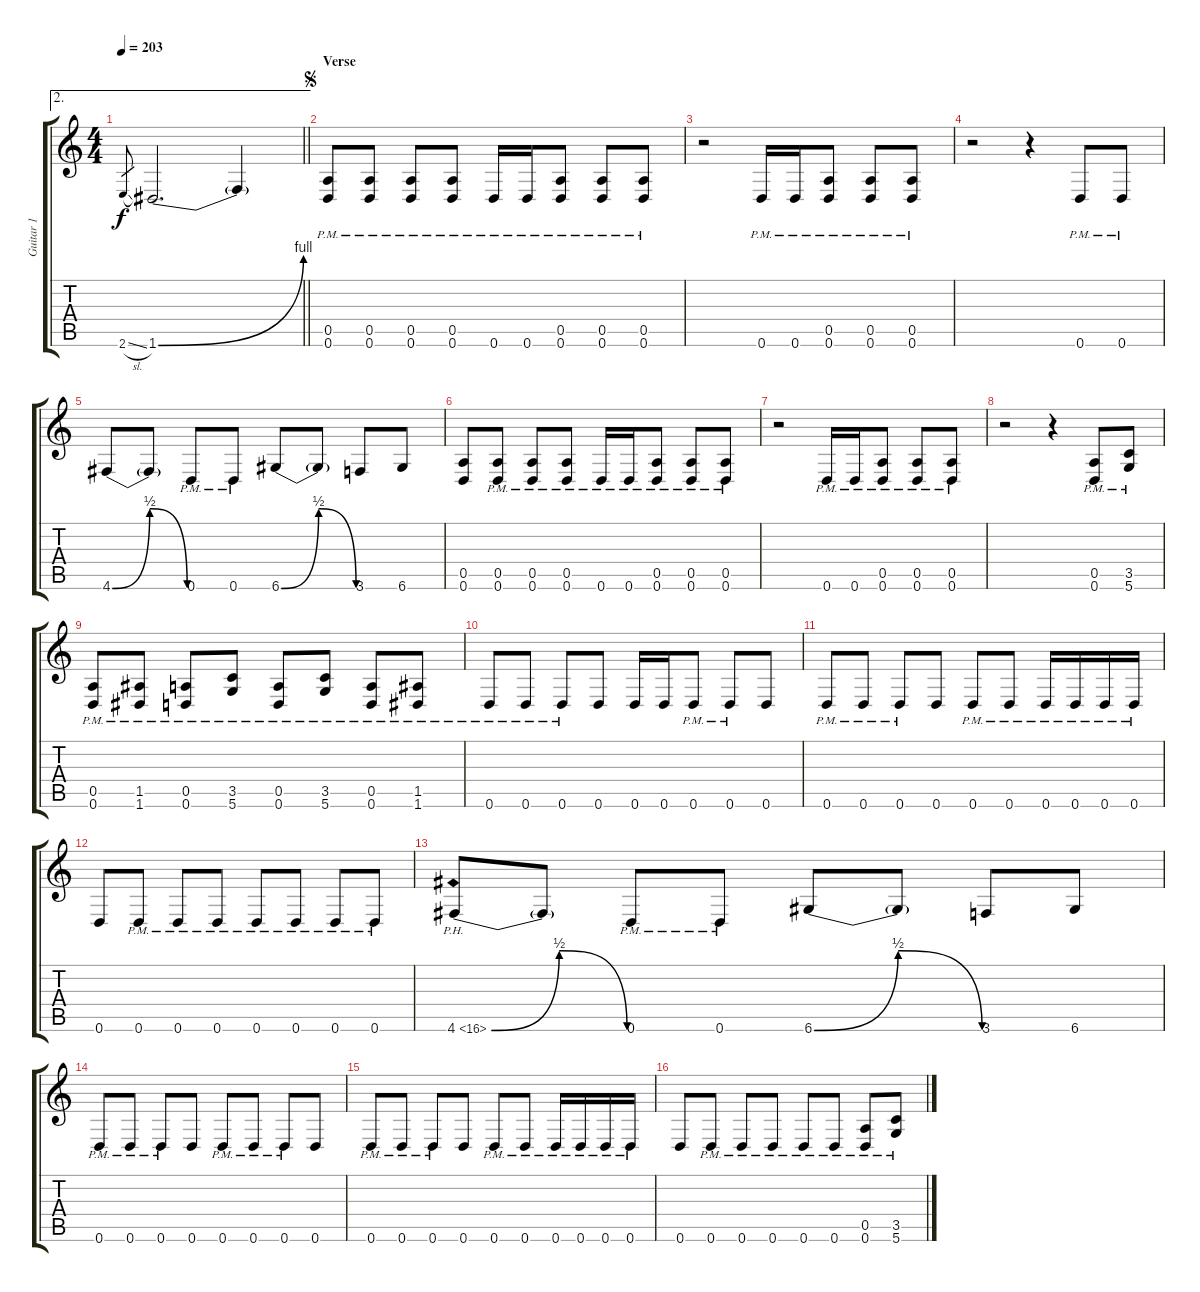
\track ("Guitar 1" "Guitar 1") {instrument distortionguitar}
\staff {score tabs}
\tuning (E4 B3 G3 D3 A2 D2) {hide}
\ae 2
\ts (4 4)
\tempo 203
\clef g2
\barLineRight lightlight
\ks c
2.6{sl}.8{gr dy f} 1.6{be (bend 0 0 60 4)}.2{d} 1.6{t}.4 |
\section ("" "Verse")
\jump segno
(0.5{pm} 0.6{pm}).8 (0.5{pm} 0.6{pm}).8 (0.5{pm} 0.6{pm}).8 (0.5{pm} 0.6{pm}).8 0.6{pm}.16 0.6{pm}.16 (0.5{pm} 0.6{pm}).8 (0.5{pm} 0.6{pm}).8 (0.5{pm} 0.6{pm}).8 |
r.2 0.6{pm}.16 0.6{pm}.16 (0.5{pm} 0.6{pm}).8 (0.5{pm} 0.6{pm}).8 (0.5{pm} 0.6{pm}).8 |
r.2 r.4 0.6{pm}.8 0.6{pm}.8 |
4.6{be (bendrelease 0 0 15 2 15 2 60 0)}.8 4.6{t}.8 0.6{pm}.8 0.6{pm}.8 6.6{be (bendrelease 0 0 15 2 15 2 60 0)}.8 6.6{t}.8 3.6.8 6.6.8 |
(0.5 0.6).8 (0.5{pm} 0.6{pm}).8 (0.5{pm} 0.6{pm}).8 (0.5{pm} 0.6{pm}).8 0.6{pm}.16 0.6{pm}.16 (0.5{pm} 0.6{pm}).8 (0.5{pm} 0.6{pm}).8 (0.5{pm} 0.6{pm}).8 |
r.2 0.6{pm}.16 0.6{pm}.16 (0.5{pm} 0.6{pm}).8 (0.5{pm} 0.6{pm}).8 (0.5{pm} 0.6{pm}).8 |
r.2 r.4 (0.5{pm} 0.6{pm}).8 (3.5{pm} 5.6{pm}).8 |
(0.5{pm} 0.6{pm}).8 (1.5{pm} 1.6{pm}).8 (0.5{pm} 0.6{pm}).8 (3.5{pm} 5.6{pm}).8 (0.5{pm} 0.6{pm}).8 (3.5{pm} 5.6{pm}).8 (0.5{pm} 0.6{pm}).8 (1.5{pm} 1.6{pm}).8 |
0.6{pm}.8 0.6{pm}.8 0.6{pm}.8 0.6.8 0.6.16 0.6.16 0.6{pm}.8 0.6{pm}.8 0.6.8 |
0.6{pm}.8 0.6{pm}.8 0.6{pm}.8 0.6.8 0.6{pm}.8 0.6{pm}.8 0.6{pm}.16 0.6{pm}.16 0.6{pm}.16 0.6{pm}.16 |
0.6.8 0.6{pm}.8 0.6{pm}.8 0.6{pm}.8 0.6{pm}.8 0.6{pm}.8 0.6{pm}.8 0.6{pm}.8 |
4.6{be (bendrelease 0 0 15 2 15 2 60 0) ph 12}.8 4.6{t}.8 0.6{pm}.8 0.6{pm}.8 6.6{be (bendrelease 0 0 15 2 15 2 60 0)}.8 6.6{t}.8 3.6.8 6.6.8 |
0.6{pm}.8 0.6{pm}.8 0.6{pm}.8 0.6.8 0.6{pm}.8 0.6{pm}.8 0.6{pm}.8 0.6.8 |
0.6{pm}.8 0.6{pm}.8 0.6{pm}.8 0.6.8 0.6{pm}.8 0.6{pm}.8 0.6{pm}.16 0.6{pm}.16 0.6{pm}.16 0.6{pm}.16 |
0.6.8 0.6{pm}.8 0.6{pm}.8 0.6{pm}.8 0.6{pm}.8 0.6{pm}.8 (0.5{pm} 0.6{pm}).8 (3.5{pm} 5.6{pm}).8
